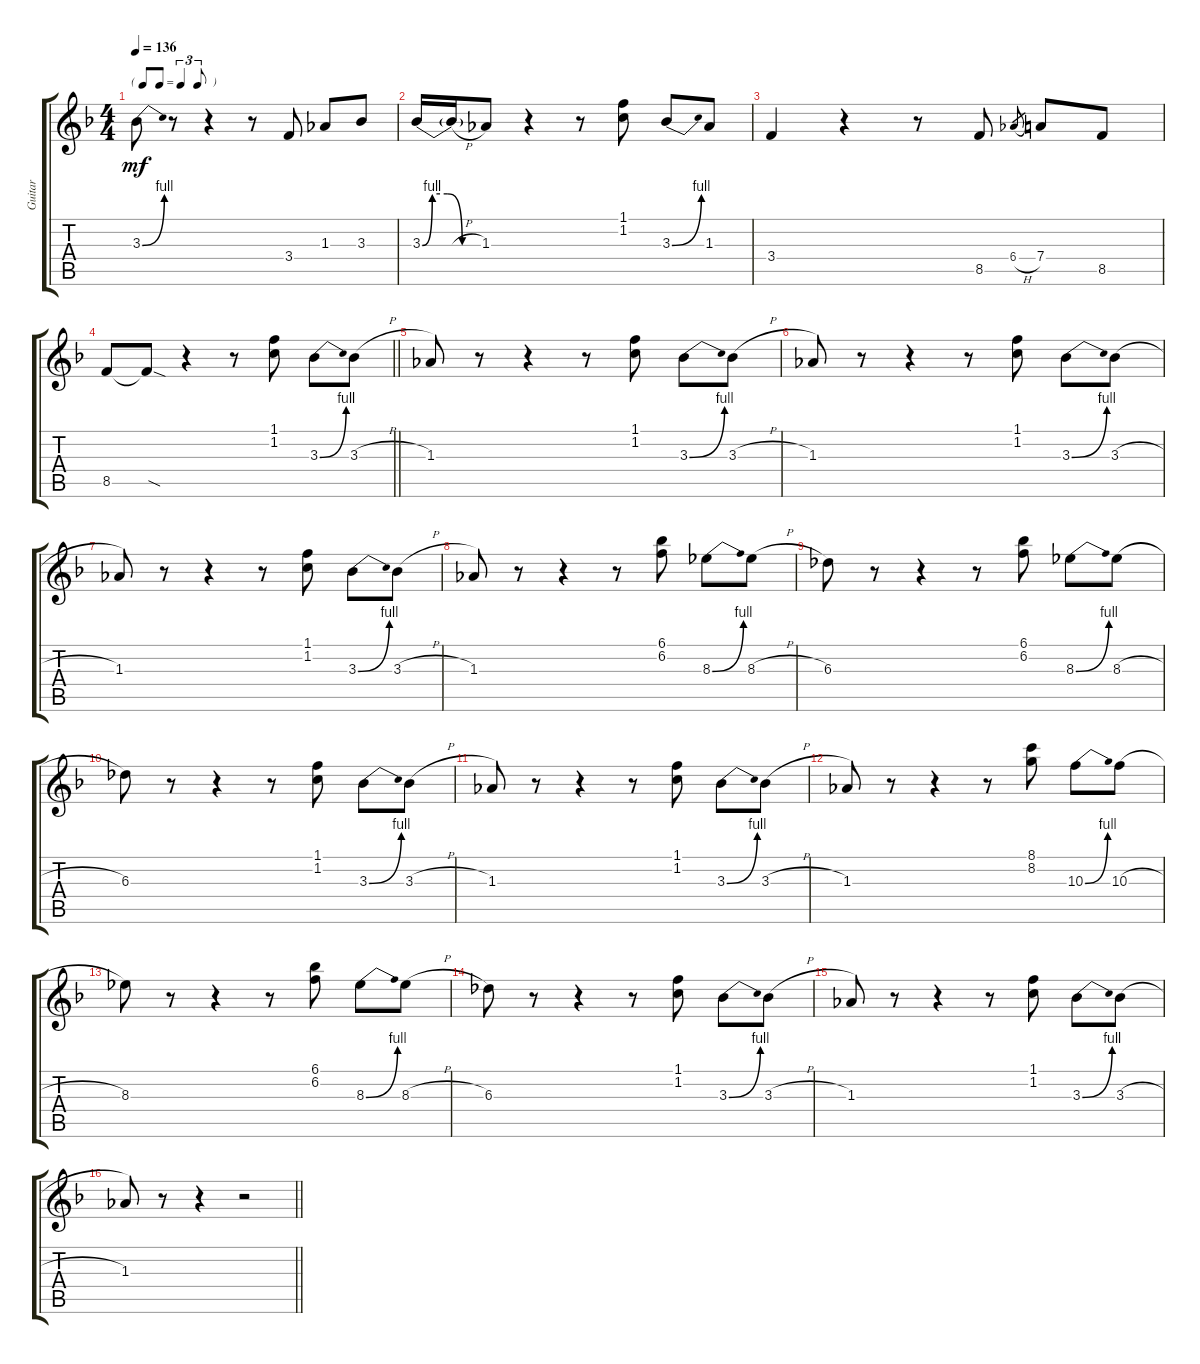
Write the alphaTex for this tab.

\track ("Guitar" "Guitar") {instrument overdrivenguitar}
\staff {score tabs}
\tuning (E4 B3 G3 D3 A2 E2) {hide}
\ts (4 4)
\tf triplet8th
\tempo 136
\clef g2
\ks f
3.3{be (bend 0 0 60 4)}.8{dy mf} r.8 r.4 r.8 3.4.8 1.3.8 3.3.8 |
3.3{be (custom 0 0 10 4 25 4 40 0 60 0)}.16 3.3{h t}.16 1.3.8 r.4 r.8 (1.1 1.2).8 3.3{be (bend 0 0 60 4)}.8 1.3.8 |
3.4.4 r.4 r.8 8.5.8 6.4{h}.8{gr} 7.4.8 8.5.8 |
\barLineRight lightlight
8.5.8 8.5{sod t}.8 r.4 r.8 (1.1 1.2).8 3.3{be (bend 0 0 60 4)}.8 3.3{h}.8 |
1.3.8 r.8 r.4 r.8 (1.1 1.2).8 3.3{be (bend 0 0 60 4)}.8 3.3{h}.8 |
1.3.8 r.8 r.4 r.8 (1.1 1.2).8 3.3{be (bend 0 0 60 4)}.8 3.3{h}.8 |
1.3.8 r.8 r.4 r.8 (1.1 1.2).8 3.3{be (bend 0 0 60 4)}.8 3.3{h}.8 |
1.3.8 r.8 r.4 r.8 (6.1 6.2).8 8.3{be (bend 0 0 60 4)}.8 8.3{h}.8 |
6.3.8 r.8 r.4 r.8 (6.1 6.2).8 8.3{be (bend 0 0 60 4)}.8 8.3{h}.8 |
6.3.8 r.8 r.4 r.8 (1.1 1.2).8 3.3{be (bend 0 0 60 4)}.8 3.3{h}.8 |
1.3.8 r.8 r.4 r.8 (1.1 1.2).8 3.3{be (bend 0 0 60 4)}.8 3.3{h}.8 |
1.3.8 r.8 r.4 r.8 (8.1 8.2).8 10.3{be (bend 0 0 60 4)}.8 10.3{h}.8 |
8.3.8 r.8 r.4 r.8 (6.1 6.2).8 8.3{be (bend 0 0 60 4)}.8 8.3{h}.8 |
6.3.8 r.8 r.4 r.8 (1.1 1.2).8 3.3{be (bend 0 0 60 4)}.8 3.3{h}.8 |
1.3.8 r.8 r.4 r.8 (1.1 1.2).8 3.3{be (bend 0 0 60 4)}.8 3.3{h}.8 |
\barLineRight lightlight
1.3.8 r.8 r.4 r.2
